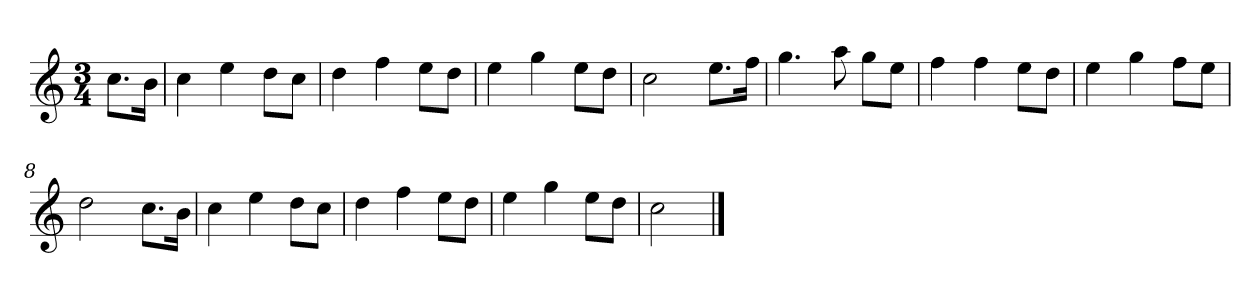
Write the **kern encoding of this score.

**kern
*part1
*staff1
*k[]
*M3/4
*MM120
=
8.ccL
16bJk
=1
4cc
4ee
8ddL
8ccJ
=2
4dd
4ff
8eeL
8ddJ
=3
4ee
4gg
8eeL
8ddJ
=4
2cc
8.eeL
16ffJk
=5
4.gg
8aa
8ggL
8eeJ
=6
4ff
4ff
8eeL
8ddJ
=7
4ee
4gg
8ffL
8eeJ
=8
2dd
8.ccL
16bJk
=9
4cc
4ee
8ddL
8ccJ
=10
4dd
4ff
8eeL
8ddJ
=11
4ee
4gg
8eeL
8ddJ
=12
2cc
==
*-
